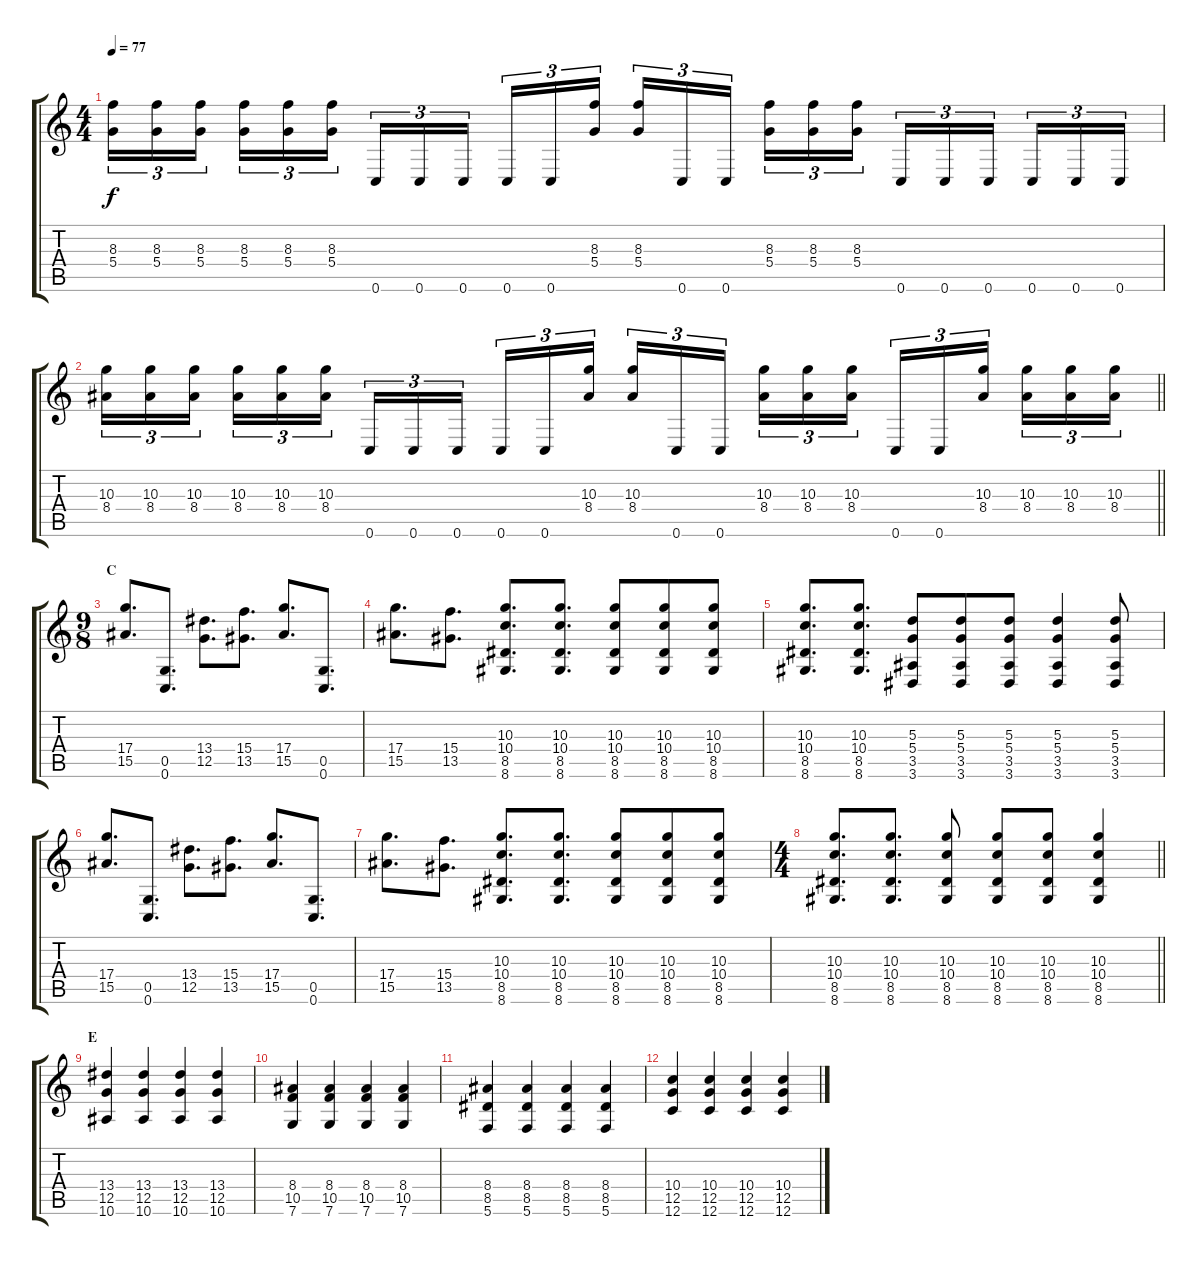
\track "" {instrument overdrivenguitar}
\staff {score tabs}
\tuning (G4 E4 A3 D3 G2 C2) {hide}
\ts (4 4)
\tempo 77
\clef g2
\ks c
(8.3 5.4).16{tu (3 2) dy f} (8.3 5.4).16{tu (3 2)} (8.3 5.4).16{tu (3 2) beam splitsecondary} (8.3 5.4).16{tu (3 2)} (8.3 5.4).16{tu (3 2)} (8.3 5.4).16{tu (3 2)} 0.6.16{tu (3 2)} 0.6.16{tu (3 2)} 0.6.16{tu (3 2) beam splitsecondary} 0.6.16{tu (3 2)} 0.6.16{tu (3 2)} (8.3 5.4).16{tu (3 2)} (8.3 5.4).16{tu (3 2)} 0.6.16{tu (3 2)} 0.6.16{tu (3 2) beam splitsecondary} (8.3 5.4).16{tu (3 2)} (8.3 5.4).16{tu (3 2)} (8.3 5.4).16{tu (3 2)} 0.6.16{tu (3 2)} 0.6.16{tu (3 2)} 0.6.16{tu (3 2) beam splitsecondary} 0.6.16{tu (3 2)} 0.6.16{tu (3 2)} 0.6.16{tu (3 2)} |
\barLineRight lightlight
(10.3 8.4).16{tu (3 2)} (10.3 8.4).16{tu (3 2)} (10.3 8.4).16{tu (3 2) beam splitsecondary} (10.3 8.4).16{tu (3 2)} (10.3 8.4).16{tu (3 2)} (10.3 8.4).16{tu (3 2)} 0.6.16{tu (3 2)} 0.6.16{tu (3 2)} 0.6.16{tu (3 2) beam splitsecondary} 0.6.16{tu (3 2)} 0.6.16{tu (3 2)} (10.3 8.4).16{tu (3 2)} (10.3 8.4).16{tu (3 2)} 0.6.16{tu (3 2)} 0.6.16{tu (3 2) beam splitsecondary} (10.3 8.4).16{tu (3 2)} (10.3 8.4).16{tu (3 2)} (10.3 8.4).16{tu (3 2)} 0.6.16{tu (3 2)} 0.6.16{tu (3 2)} (10.3 8.4).16{tu (3 2) beam splitsecondary} (10.3 8.4).16{tu (3 2)} (10.3 8.4).16{tu (3 2)} (10.3 8.4).16{tu (3 2)} |
\ts (9 8)
\section ("" "C")
(17.4 15.5).8{d} (0.5 0.6).8{d} (13.4 12.5).8{d} (15.4 13.5).8{d} (17.4 15.5).8{d} (0.5 0.6).8{d} |
(17.4 15.5).8{d} (15.4 13.5).8{d} (10.3 10.4 8.5 8.6).8{d} (10.3 10.4 8.5 8.6).8{d} (10.3 10.4 8.5 8.6).8 (10.3 10.4 8.5 8.6).8 (10.3 10.4 8.5 8.6).8 |
(10.3 10.4 8.5 8.6).8{d} (10.3 10.4 8.5 8.6).8{d} (5.3 5.4 3.5 3.6).8 (5.3 5.4 3.5 3.6).8 (5.3 5.4 3.5 3.6).8 (5.3 5.4 3.5 3.6).4 (5.3 5.4 3.5 3.6).8 |
(17.4 15.5).8{d} (0.5 0.6).8{d} (13.4 12.5).8{d} (15.4 13.5).8{d} (17.4 15.5).8{d} (0.5 0.6).8{d} |
(17.4 15.5).8{d} (15.4 13.5).8{d} (10.3 10.4 8.5 8.6).8{d} (10.3 10.4 8.5 8.6).8{d} (10.3 10.4 8.5 8.6).8 (10.3 10.4 8.5 8.6).8 (10.3 10.4 8.5 8.6).8 |
\ts (4 4)
\barLineRight lightlight
(10.3 10.4 8.5 8.6).8{d} (10.3 10.4 8.5 8.6).8{d} (10.3 10.4 8.5 8.6).8 (10.3 10.4 8.5 8.6).8 (10.3 10.4 8.5 8.6).8 (10.3 10.4 8.5 8.6).4 |
\section ("" "E")
(13.4 12.5 10.6).4 (13.4 12.5 10.6).4 (13.4 12.5 10.6).4 (13.4 12.5 10.6).4 |
(8.4 10.5 7.6).4 (8.4 10.5 7.6).4 (8.4 10.5 7.6).4 (8.4 10.5 7.6).4 |
(8.4 8.5 5.6).4 (8.4 8.5 5.6).4 (8.4 8.5 5.6).4 (8.4 8.5 5.6).4 |
(10.4 12.5 12.6).4 (10.4 12.5 12.6).4 (10.4 12.5 12.6).4 (10.4 12.5 12.6).4
